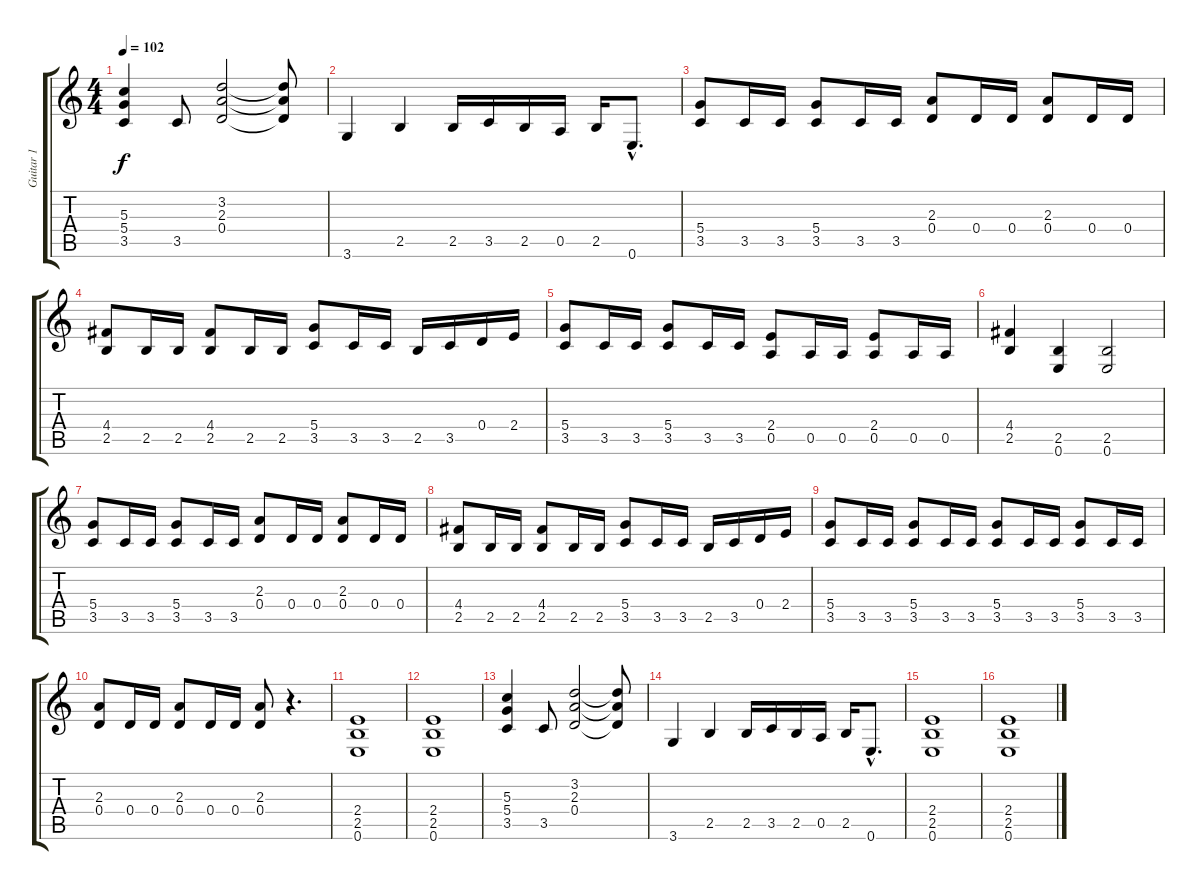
\track ("Guitar 1" "Guitar 1") {instrument distortionguitar}
\staff {score tabs}
\tuning (E4 B3 G3 D3 A2 E2) {hide}
\ts (4 4)
\tempo 102
\clef g2
\ks c
(5.3 5.4 3.5).4{dy f} 3.5.8 (3.2 2.3 0.4).2 (3.2{t} 2.3{t} 0.4{t}).8 |
3.6.4 2.5.4 2.5.16 3.5.16 2.5.16 0.5.16 2.5.16 0.6{hac}.8{d} |
(5.4 3.5).8 3.5.16 3.5.16 (5.4 3.5).8 3.5.16 3.5.16 (2.3 0.4).8 0.4.16 0.4.16 (2.3 0.4).8 0.4.16 0.4.16 |
(4.4 2.5).8 2.5.16 2.5.16 (4.4 2.5).8 2.5.16 2.5.16 (5.4 3.5).8 3.5.16 3.5.16 2.5.16 3.5.16 0.4.16 2.4.16 |
(5.4 3.5).8 3.5.16 3.5.16 (5.4 3.5).8 3.5.16 3.5.16 (2.4 0.5).8 0.5.16 0.5.16 (2.4 0.5).8 0.5.16 0.5.16 |
(4.4 2.5).4 (2.5 0.6).4 (2.5 0.6).2 |
(5.4 3.5).8 3.5.16 3.5.16 (5.4 3.5).8 3.5.16 3.5.16 (2.3 0.4).8 0.4.16 0.4.16 (2.3 0.4).8 0.4.16 0.4.16 |
(4.4 2.5).8 2.5.16 2.5.16 (4.4 2.5).8 2.5.16 2.5.16 (5.4 3.5).8 3.5.16 3.5.16 2.5.16 3.5.16 0.4.16 2.4.16 |
(5.4 3.5).8 3.5.16 3.5.16 (5.4 3.5).8 3.5.16 3.5.16 (5.4 3.5).8 3.5.16 3.5.16 (5.4 3.5).8 3.5.16 3.5.16 |
(2.3 0.4).8 0.4.16 0.4.16 (2.3 0.4).8 0.4.16 0.4.16 (2.3 0.4).8 r.4{d} |
(2.4 2.5 0.6).1 |
(2.4 2.5 0.6).1 |
(5.3 5.4 3.5).4 3.5.8 (3.2 2.3 0.4).2 (3.2{t} 2.3{t} 0.4{t}).8 |
3.6.4 2.5.4 2.5.16 3.5.16 2.5.16 0.5.16 2.5.16 0.6{hac}.8{d} |
(2.4 2.5 0.6).1 |
(2.4 2.5 0.6).1
